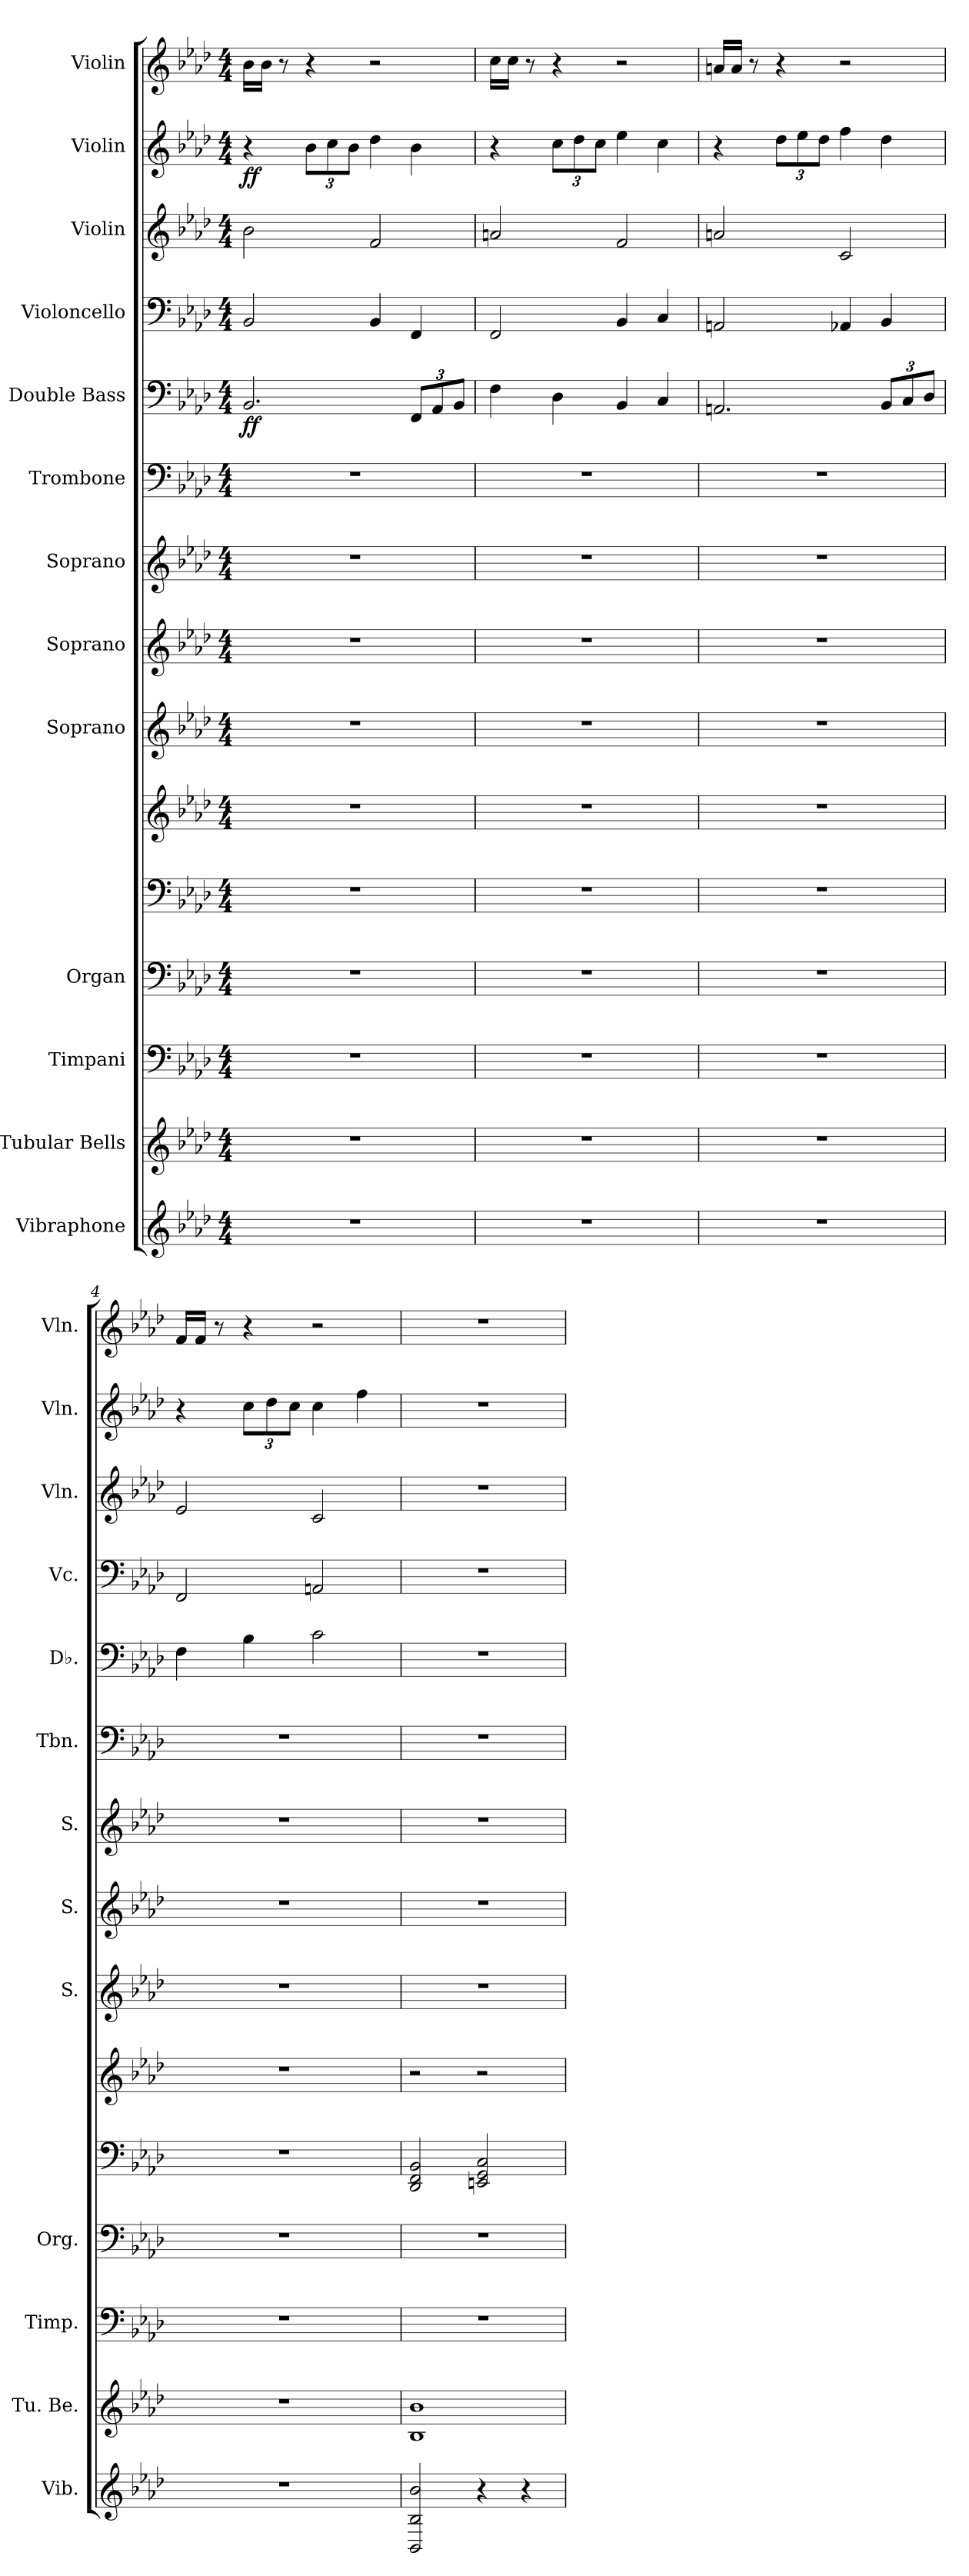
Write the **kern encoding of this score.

**kern	**kern	**kern	**kern	**kern	**kern	**kern	**kern	**kern	**kern	**kern	**dynam	**kern	**kern	**kern	**dynam	**kern
*part13	*part12	*part11	*part10	*part10	*part10	*part9	*part8	*part7	*part6	*part5	*part5	*part4	*part3	*part2	*part2	*part1
*staff15	*staff14	*staff13	*staff12	*staff11	*staff10	*staff9	*staff8	*staff7	*staff6	*staff5	*staff5	*staff4	*staff3	*staff2	*staff2	*staff1
*I"Vibraphone	*I"Tubular Bells	*I"Timpani	*I"Organ	*	*	*I"Soprano	*I"Soprano	*I"Soprano	*I"Trombone	*I"Double Bass	*	*I"Violoncello	*I"Violin	*I"Violin	*	*I"Violin
*I'Vib.	*I'Tu. Be.	*I'Timp.	*I'Org.	*	*	*I'S.	*I'S.	*I'S.	*I'Tbn.	*I'Db.	*	*I'Vc.	*I'Vln.	*I'Vln.	*	*I'Vln.
*clefG2	*clefG2	*clefF4	*clefF4	*clefF4	*clefG2	*clefG2	*clefG2	*clefG2	*clefF4	*clefF4	*	*clefF4	*clefG2	*clefG2	*	*clefG2
*	*	*	*	*	*	*	*	*	*	*ITrd7c12	*	*	*	*	*	*
*k[b-e-a-d-]	*k[b-e-a-d-]	*k[b-e-a-d-]	*k[b-e-a-d-]	*k[b-e-a-d-]	*k[b-e-a-d-]	*k[b-e-a-d-]	*k[b-e-a-d-]	*k[b-e-a-d-]	*k[b-e-a-d-]	*k[b-e-a-d-]	*	*k[b-e-a-d-]	*k[b-e-a-d-]	*k[b-e-a-d-]	*	*k[b-e-a-d-]
*M4/4	*M4/4	*M4/4	*M4/4	*M4/4	*M4/4	*M4/4	*M4/4	*M4/4	*M4/4	*M4/4	*	*M4/4	*M4/4	*M4/4	*	*M4/4
*MM80	*MM80	*MM80	*MM80	*MM80	*MM80	*MM80	*MM80	*MM80	*MM80	*MM80	*	*MM80	*MM80	*MM80	*	*MM80
=1	=1	=1	=1	=1	=1	=1	=1	=1	=1	=1	=1	=1	=1	=1	=1	=1
!	!	!	!	!	!	!	!	!	!	!	!LO:DY:b	!	!	!	!LO:DY:b	!
1r	1r	1r	1r	1r	1r	1r	1r	1r	1r	2.BBB-/	ff	2BB-/	2b-\	4r	ff	16b-\LL
.	.	.	.	.	.	.	.	.	.	.	.	.	.	.	.	16b-\JJ
.	.	.	.	.	.	.	.	.	.	.	.	.	.	.	.	8r
*	*	*	*	*	*	*	*	*	*	*	*	*	*	*Xbrackettup	*	*
.	.	.	.	.	.	.	.	.	.	.	.	.	.	12b-\L	.	4r
.	.	.	.	.	.	.	.	.	.	.	.	.	.	12cc\	.	.
.	.	.	.	.	.	.	.	.	.	.	.	.	.	12b-\J	.	.
.	.	.	.	.	.	.	.	.	.	.	.	4BB-/	2f/	4dd-\	.	2r
*	*	*	*	*	*	*	*	*	*	*Xbrackettup	*	*	*	*	*	*
.	.	.	.	.	.	.	.	.	.	12FFF/L	.	4FF/	.	4b-\	.	.
.	.	.	.	.	.	.	.	.	.	12AAA-/	.	.	.	.	.	.
.	.	.	.	.	.	.	.	.	.	12BBB-/J	.	.	.	.	.	.
=2	=2	=2	=2	=2	=2	=2	=2	=2	=2	=2	=2	=2	=2	=2	=2	=2
1r	1r	1r	1r	1r	1r	1r	1r	1r	1r	4FF\	.	2FF/	2an/	4r	.	16cc\LL
.	.	.	.	.	.	.	.	.	.	.	.	.	.	.	.	16cc\JJ
.	.	.	.	.	.	.	.	.	.	.	.	.	.	.	.	8r
.	.	.	.	.	.	.	.	.	.	4DD-\	.	.	.	12cc\L	.	4r
.	.	.	.	.	.	.	.	.	.	.	.	.	.	12dd-\	.	.
.	.	.	.	.	.	.	.	.	.	.	.	.	.	12cc\J	.	.
.	.	.	.	.	.	.	.	.	.	4BBB-/	.	4BB-/	2f/	4ee-\	.	2r
.	.	.	.	.	.	.	.	.	.	4CC/	.	4C/	.	4cc\	.	.
=3	=3	=3	=3	=3	=3	=3	=3	=3	=3	=3	=3	=3	=3	=3	=3	=3
1r	1r	1r	1r	1r	1r	1r	1r	1r	1r	2.AAAn/	.	2AAn/	2an/	4r	.	16an/LL
.	.	.	.	.	.	.	.	.	.	.	.	.	.	.	.	16a/JJ
.	.	.	.	.	.	.	.	.	.	.	.	.	.	.	.	8r
.	.	.	.	.	.	.	.	.	.	.	.	.	.	12dd-\L	.	4r
.	.	.	.	.	.	.	.	.	.	.	.	.	.	12ee-\	.	.
.	.	.	.	.	.	.	.	.	.	.	.	.	.	12dd-\J	.	.
.	.	.	.	.	.	.	.	.	.	.	.	4AA-X/	2c/	4ff\	.	2r
.	.	.	.	.	.	.	.	.	.	12BBB-/L	.	4BB-/	.	4dd-\	.	.
.	.	.	.	.	.	.	.	.	.	12CC/	.	.	.	.	.	.
.	.	.	.	.	.	.	.	.	.	12DD-/J	.	.	.	.	.	.
=4	=4	=4	=4	=4	=4	=4	=4	=4	=4	=4	=4	=4	=4	=4	=4	=4
1r	1r	1r	1r	1r	1r	1r	1r	1r	1r	4FF\	.	2FF/	2e-/	4r	.	16f/LL
.	.	.	.	.	.	.	.	.	.	.	.	.	.	.	.	16f/JJ
.	.	.	.	.	.	.	.	.	.	.	.	.	.	.	.	8r
.	.	.	.	.	.	.	.	.	.	4BB-\	.	.	.	12cc\L	.	4r
.	.	.	.	.	.	.	.	.	.	.	.	.	.	12dd-\	.	.
.	.	.	.	.	.	.	.	.	.	.	.	.	.	12cc\J	.	.
.	.	.	.	.	.	.	.	.	.	2C\	.	2AAn/	2c/	4cc\	.	2r
.	.	.	.	.	.	.	.	.	.	.	.	.	.	4ff\	.	.
=5	=5	=5	=5	=5	=5	=5	=5	=5	=5	=5	=5	=5	=5	=5	=5	=5
2BB-/ 2B-/ 2b-/	1B- 1b-	1r	1r	2DD-/ 2FF/ 2BB-/	2r	1r	1r	1r	1r	1r	.	1r	1r	1r	.	1r
4r	.	.	.	2EEn/ 2GG/ 2C/	2r	.	.	.	.	.	.	.	.	.	.	.
4r	.	.	.	.	.	.	.	.	.	.	.	.	.	.	.	.
=	=	=	=	=	=	=	=	=	=	=	=	=	=	=	=	=
*-	*-	*-	*-	*-	*-	*-	*-	*-	*-	*-	*-	*-	*-	*-	*-	*-
